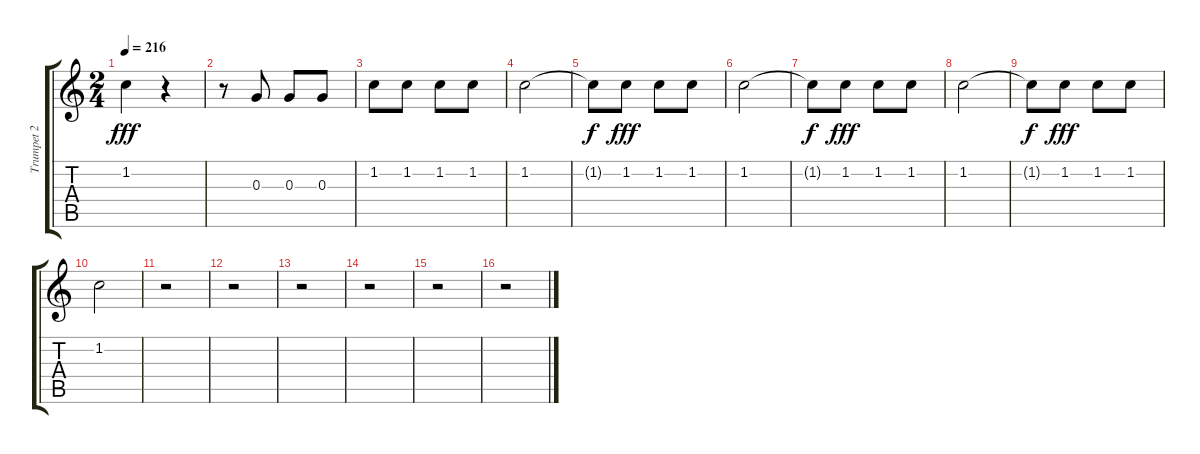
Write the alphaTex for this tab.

\track ("Trumpet 2" "Trumpet 2") {instrument acousticguitarnylon}
\staff {score tabs}
\tuning (E4 B3 G3 D3 A2 E2) {hide}
\ts (2 4)
\tempo 216
\clef g2
\ks c
1.2.4{dy fff} r.4 |
r.8 0.3.8 0.3.8 0.3.8 |
1.2.8 1.2.8 1.2.8 1.2.8 |
1.2.2 |
1.2{t}.8{dy f} 1.2.8{dy fff} 1.2.8 1.2.8 |
1.2.2 |
1.2{t}.8{dy f} 1.2.8{dy fff} 1.2.8 1.2.8 |
1.2.2 |
1.2{t}.8{dy f} 1.2.8{dy fff} 1.2.8 1.2.8 |
1.2.2 |
r.2 |
r.2 |
r.2 |
r.2 |
r.2 |
r.2
